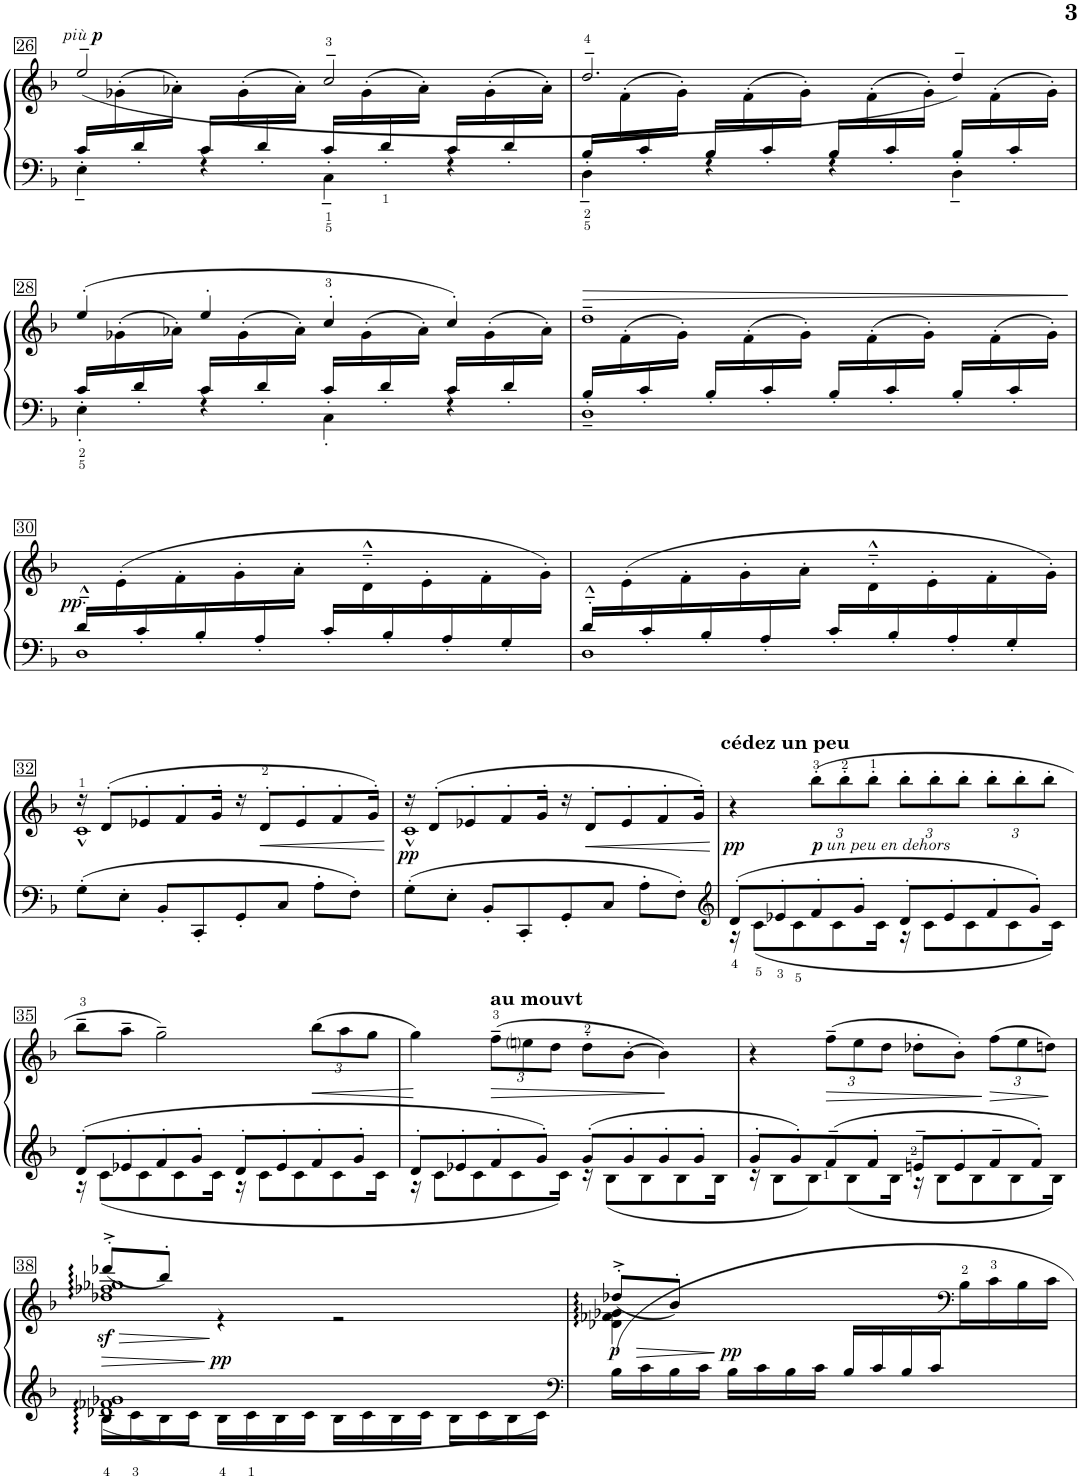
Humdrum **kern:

**kern	**kern	**dynam
*part1	*part1	*part1
*staff2	*staff1	*staff1/2
*I"Piano	*	*
*I'Pno.	*	*
!!LO:PB:g=z
*clefF4	*clefG2	*
*k[b-]	*k[b-]	*
*M4/4	*M4/4	*
=26	=26	=26
*^	*^	*
!	!	!	!	!LO:DY:a
!	!	!	!	!LO:DY:n=1:a
4E~\	16c'</LL	(2ee~>/	16ryy	other-dynamics p
.	16ryy	.	(16g-X'>\	.
.	16d'</	.	16ryy	.
.	16ryy	.	16a-X'>\JJ)	.
4r	16c'</LL	.	16ryy	.
.	16ryy	.	(16g-'>\	.
.	16d'</	.	16ryy	.
.	16ryy	.	16a-'>\JJ)	.
4C~<\	16c<<'</LL	2cc~>/	16ryy	.
.	16ryy	.	(16g-'>\	.
.	16d<'</	.	16ryy	.
.	16ryy	.	16a-'>\JJ)	.
4r	16c'</LL	.	16ryy	.
.	16ryy	.	(16g-'>\	.
.	16d'</	.	16ryy	.
.	16ryy	.	16a-'>\JJ)	.
=27	=27	=27	=27	=27
4D~\	16B-<<'</LL	2.dd~>/	16ryy	.
.	16ryy	.	(16f'>\	.
.	16c'</	.	16ryy	.
.	16ryy	.	16g'>\JJ)	.
4r	16B-'</LL	.	16ryy	.
.	16ryy	.	(16f'>\	.
.	16c'</	.	16ryy	.
.	16ryy	.	16g'>\JJ)	.
4r	16B-'</LL	.	16ryy	.
.	16ryy	.	(16f'>\	.
.	16c'</	.	16ryy	.
.	16ryy	.	16g'>\JJ)	.
4D~\	16B-'</LL	4dd~>/)	16ryy	.
.	16ryy	.	(16f'>\	.
.	16c'</	.	16ryy	.
.	16ryy	.	16g'>\JJ)	.
!!LO:LB:g=z	!!
=28	=28	=28	=28	=28
4E'\	16c<<'</LL	(>4ee'>/	16ryy	.
.	16ryy	.	(16g-X'>\	.
.	16d'</	.	16ryy	.
.	16ryy	.	16a-X'>\JJ)	.
4r	16c'</LL	4ee'>/	16ryy	.
.	16ryy	.	(16g-'>\	.
.	16d'</	.	16ryy	.
.	16ryy	.	16a-'>\JJ)	.
4C'\	16c'</LL	4cc'>/	16ryy	.
.	16ryy	.	(16g-'>\	.
.	16d'</	.	16ryy	.
.	16ryy	.	16a-'>\JJ)	.
4r	16c'</LL	4cc'>/)	16ryy	.
.	16ryy	.	(16g-'>\	.
.	16d'</	.	16ryy	.
.	16ryy	.	16a-'>\JJ)	.
=29	=29	=29	=29	=29
!	!	!	!	!LO:HP:b
1D~<	16B-'</LL	1dd~>	16ryy	>
.	16ryy	.	(16f'>\	.
.	16c'</	.	16ryy	.
.	16ryy	.	16g'>\JJ)	.
.	16B-'</LL	.	16ryy	.
.	16ryy	.	(16f'>\	.
.	16c'</	.	16ryy	.
.	16ryy	.	16g'>\JJ)	.
.	16B-'</LL	.	16ryy	.
.	16ryy	.	(16f'>\	.
.	16c'</	.	16ryy	.
.	16ryy	.	16g'>\JJ)	.
.	16B-'</LL	.	16ryy	.
.	16ryy	.	(16f'>\	.
.	16c'</	.	16ryy	.
.	16ryy	.	16g'>\JJ)	.
*v	*v	*	*	*
*	*v	*v	*
.	.	]
!!LO:LB:g=z
=30	=30	=30
*^	*^	*
!	!	!	!	!LO:DY:a=2
1D	16d'~^^/LL	1ryy	16ryy	pp
.	16ryy	.	(16e'>\	.
.	16c'</	.	16ryy	.
.	16ryy	.	16f'>\	.
.	16B-'</	.	16ryy	.
.	16ryy	.	16g'>\	.
.	16A'</	.	16ryy	.
.	16ryy	.	16a'>\JJ	.
.	16c'</LL	.	16ryy	.
.	16ryy	.	16d'>~>^^\	.
.	16B-'</	.	16ryy	.
.	16ryy	.	16e'>\	.
.	16A'</	.	16ryy	.
.	16ryy	.	16f'>\	.
.	16G'</	.	16ryy	.
.	16ryy	.	16g'>\JJ)	.
=31	=31	=31	=31	=31
1D	16d'~^^/LL	1ryy	16ryy	.
.	16ryy	.	(16e'>\	.
.	16c'</	.	16ryy	.
.	16ryy	.	16f'>\	.
.	16B-'</	.	16ryy	.
.	16ryy	.	16g'>\	.
.	16A'</	.	16ryy	.
.	16ryy	.	16a'>\JJ	.
.	16c'</LL	.	16ryy	.
.	16ryy	.	16d'>~>^^\	.
.	16B-'</	.	16ryy	.
.	16ryy	.	16e'>\	.
.	16A'</	.	16ryy	.
.	16ryy	.	16f'>\	.
.	16G'</	.	16ryy	.
.	16ryy	.	16g'>\JJ)	.
*v	*v	*	*	*
!!LO:LB:g=z	!!
=32	=32	=32	=32
8G'\L	16r	1c>^^	.
.	(8d'/L	.	.
8E'\J	.	.	.
.	8e-X'/	.	.
8BB-'/L	.	.	.
.	8f'/	.	.
8CC'/	.	.	.
.	16g'/Jk	.	.
8GG'/	16r	.	.
!	!	!	!LO:HP:b
.	8d'/L	.	<
8C/J	.	.	.
.	8e-'/	.	.
8A'\L	.	.	.
.	8f'/	.	.
8F'\J	.	.	.
.	16g'/Jk)	.	.
*	*v	*v	*
.	.	[
=33	=33	=33
*	*^	*
!	!	!	!LO:DY:b
8G'\L	16r	1c^^	pp
.	(8d'/L	.	.
8E'\J	.	.	.
.	8e-X'/	.	.
8BB-'/L	.	.	.
.	8f'/	.	.
8CC'/	.	.	.
.	16g'/Jk	.	.
8GG'/	16r	.	.
!	!	!	!LO:HP:b
.	8d'/L	.	<
8C/J	.	.	.
.	8e-'/	.	.
8A'\L	.	.	.
.	8f'/	.	.
8F'\J	.	.	.
.	16g'/Jk)	.	.
*	*v	*v	*
.	.	[
=34	=34	=34
*clefG2	*	*
*^	*	*
!	!	!LO:TX:a:B:t=cédez un peu	!
!	!	!	!LO:DY:b
8d<'/L	16r	4r	pp
.	8c\L	.	.
8e-X<'/	.	.	.
.	8c\	.	.
*	*	*Xbrackettup	*
8f'/	.	(12bb-'\L	.
.	8c\	.	.
.	.	12bb-'\	.
8g'/J	.	.	.
!	!	!	!LO:DY:b
!	!	!	!LO:DY:n=1:b
.	.	12bb-'\J	p other-dynamics
.	16c\Jk	.	.
8d'/L	16r	12bb-'\L	.
.	8c\L	.	.
.	.	12bb-'\	.
8e-'/	.	.	.
.	.	12bb-'\J	.
.	8c\	.	.
8f'/	.	12bb-'\L	.
.	8c\	.	.
.	.	12bb-'\	.
8g'/J	.	.	.
.	.	12bb-'\J	.
.	16c\Jk	.	.
!!LO:LB:g=z
=35	=35	=35	=35
8d'/L	16r	8bb-~\L	.
.	8c\L	.	.
8e-X'/	.	8aa~\J	.
.	8c\	.	.
8f'/	.	2gg~\)	.
.	8c\	.	.
8g'/J	.	.	.
.	16c\Jk	.	.
8d'/L	16r	.	.
.	8c\L	.	.
8e-'/	.	.	.
.	8c\	.	.
!	!	!	!LO:HP:b
8f'/	.	(12bb-\L	<
.	8c\	.	.
.	.	12aa\	.
8g'/J	.	.	.
.	.	12gg\J	.
.	16c\Jk	.	.
=36	=36	=36	=36
8d'/L	16r	4gg\)	.
.	8c\L	.	.
8e-X'/	.	.	.
.	8c\	.	.
!	!	!LO:TX:a:B:t=au mouvt	!
!	!	!	!LO:HP:n=1:b
8f'/	.	(12ff~\L	[ >
.	8c\	.	.
.	.	12eeni\	.
8g'/J	.	.	.
.	.	12dd\J	.
.	16c\Jk	.	.
8g'/L	16r	8dd'\L	.
.	8B-\L	.	.
8g'/	.	[8b-'\J	.
.	8B-\	.	.
8g'/	.	4b-\])	.
.	8B-\	.	.
8g'/J	.	.	.
.	16B-\Jk	.	.
*v	*v	*	*
.	.	]
=37	=37	=37
*^	*	*
8g'/L	16r	4r	.
.	8B-\L	.	.
8g'/	.	.	.
.	8B-\	.	.
!	!	!	!LO:HP:b
8f~/	.	(12ff~\L	>
.	8B-\	.	.
.	.	12ee\	.
8f'/J	.	.	.
.	.	12dd\J	.
.	16B-\Jk	.	.
8en~/L	16r	8dd-X'\L	.
.	8B-\L	.	.
8e'/	.	8b-'\J)	.
.	8B-\	.	.
!	!	!	!LO:HP:n=1:b
8f~/	.	(12ff\L	] >
.	8B-\	.	.
.	.	12ee\	.
8f'/J	.	.	.
.	.	12ddn\J)	.
.	16B-\Jk	.	.
*v	*v	*	*
.	.	]
!!LO:LB:g=z
=38	=38	=38
*^	*	*
!	!	!	!LO:HP:b
*	*	*^	*
!	!	!	!	!LO:DY:n=1:b
1d-X: 1f-X: 1g-X:	16B-\LL	1dd-X 1ff-X 1gg-X	(8ddd-X'^/L	> sf
.	16c\	.	.	.
.	16B-\	.	8bb-'/J)	.
.	16c\JJ	.	.	.
!	!	!	!	!LO:DY:n=2:a=2
.	16B-\LL	.	4r	] pp
.	16c\	.	.	.
.	16B-\	.	.	.
.	16c\JJ	.	.	.
.	16B-\LL	.	2r	.
.	16c\	.	.	.
.	16B-\	.	.	.
.	16c\JJ	.	.	.
.	16B-\LL	.	.	.
.	16c\	.	.	.
.	16B-\	.	.	.
.	16c\JJ	.	.	.
*v	*v	*	*	*
*	*v	*v	*
=39	=39	=39
*clefF4	*	*
*^	*^	*
*	*	*	*^	*
!	!	!	!	!	!LO:DY:b
*v	*v	*	*	*	*
16B-\LL	4d-X\ 4f-X\ 4g-X\	(8dd-X'^/L	2.ryy	p
16c\	.	.	.	.
16B-\	.	8b-'/J)	.	.
16c\JJ	.	.	.	.
!	!	!	!	!LO:DY:a=2
16B-\LL	2ryy	2.ryy	.	pp
16c\	.	.	.	.
16B-\	.	.	.	.
16c\JJ	.	.	.	.
16B-/LL	.	.	.	.
16c/	.	.	.	.
16B-/	.	.	.	.
16c/J	.	.	.	.
*	*clefF4	*	*	*
4ryy	4ryy	.	16B->\L	.
.	.	.	16c>\	.
.	.	.	16B-\	.
.	.	.	16c\JJ	.
*	*v	*v	*v	*
=	=	=
*-	*-	*-
